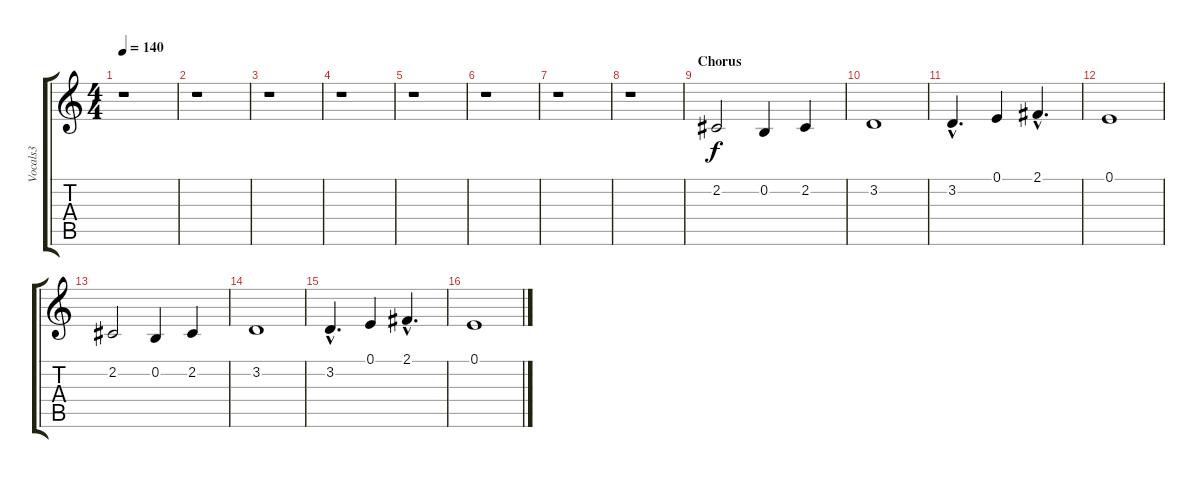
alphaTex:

\track ("Vocals3" "Vocals3") {instrument lead1square}
\staff {score tabs}
\tuning (E4 B3 G3 D3 A2 E2) {hide}
\ts (4 4)
\tempo 140
\clef g2
\ks c
r.1{dy f} |
r.1 |
r.1 |
r.1 |
r.1 |
r.1 |
r.1 |
r.1 |
\section ("" "Chorus")
2.2.2 0.2.4 2.2.4 |
3.2.1 |
3.2{hac}.4{d} 0.1.4 2.1{hac}.4{d} |
0.1.1 |
2.2.2 0.2.4 2.2.4 |
3.2.1 |
3.2{hac}.4{d} 0.1.4 2.1{hac}.4{d} |
0.1.1
